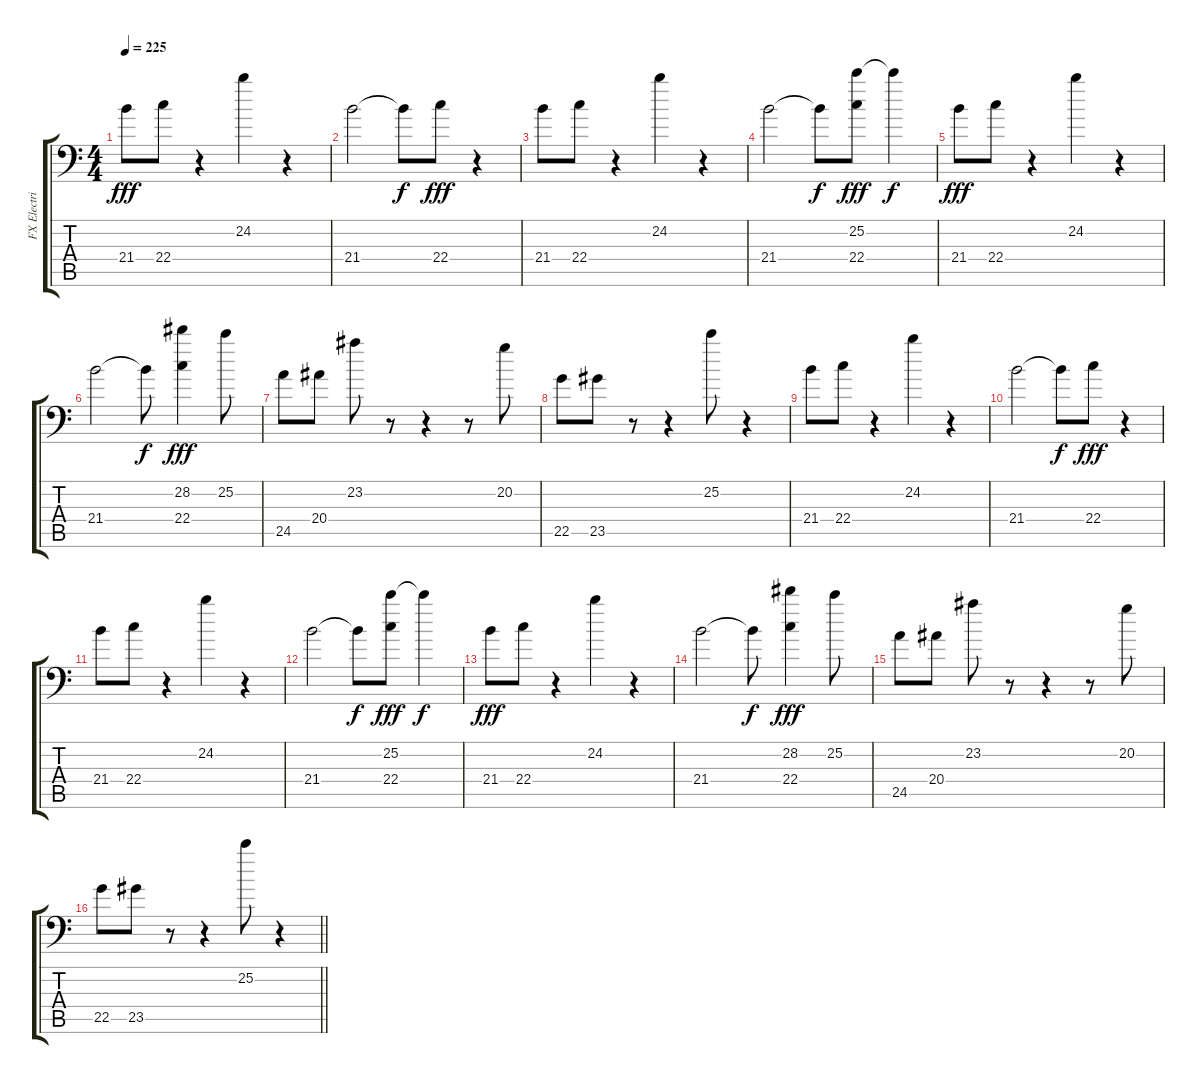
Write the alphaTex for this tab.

\track ("FX Electric" "FX Electri") {instrument guitarfretnoise}
\staff {score tabs}
\tuning (B8 B3 G3 D3 A2 C-1) {hide}
\ts (4 4)
\tempo 225
\clef f4
\ks c
21.4.8{dy fff} 22.4.8 r.4 24.2.4 r.4 |
21.4.2 21.4{t}.8{dy f} 22.4.8{dy fff} r.4 |
21.4.8 22.4.8 r.4 24.2.4 r.4 |
21.4.2 21.4{t}.8{dy f} (25.2 22.4).8{dy fff} 25.2{t}.4{dy f} |
21.4.8{dy fff} 22.4.8 r.4 24.2.4 r.4 |
21.4.2 21.4{t}.8{dy f} (28.2 22.4).4{dy fff} 25.2.8 |
24.5.8 20.4.8 23.2.8 r.8 r.4 r.8 20.2.8 |
22.5.8 23.5.8 r.8 r.4 25.2.8 r.4 |
21.4.8 22.4.8 r.4 24.2.4 r.4 |
21.4.2 21.4{t}.8{dy f} 22.4.8{dy fff} r.4 |
21.4.8 22.4.8 r.4 24.2.4 r.4 |
21.4.2 21.4{t}.8{dy f} (25.2 22.4).8{dy fff} 25.2{t}.4{dy f} |
21.4.8{dy fff} 22.4.8 r.4 24.2.4 r.4 |
21.4.2 21.4{t}.8{dy f} (28.2 22.4).4{dy fff} 25.2.8 |
24.5.8 20.4.8 23.2.8 r.8 r.4 r.8 20.2.8 |
\barLineRight lightlight
22.5.8 23.5.8 r.8 r.4 25.2.8 r.4
